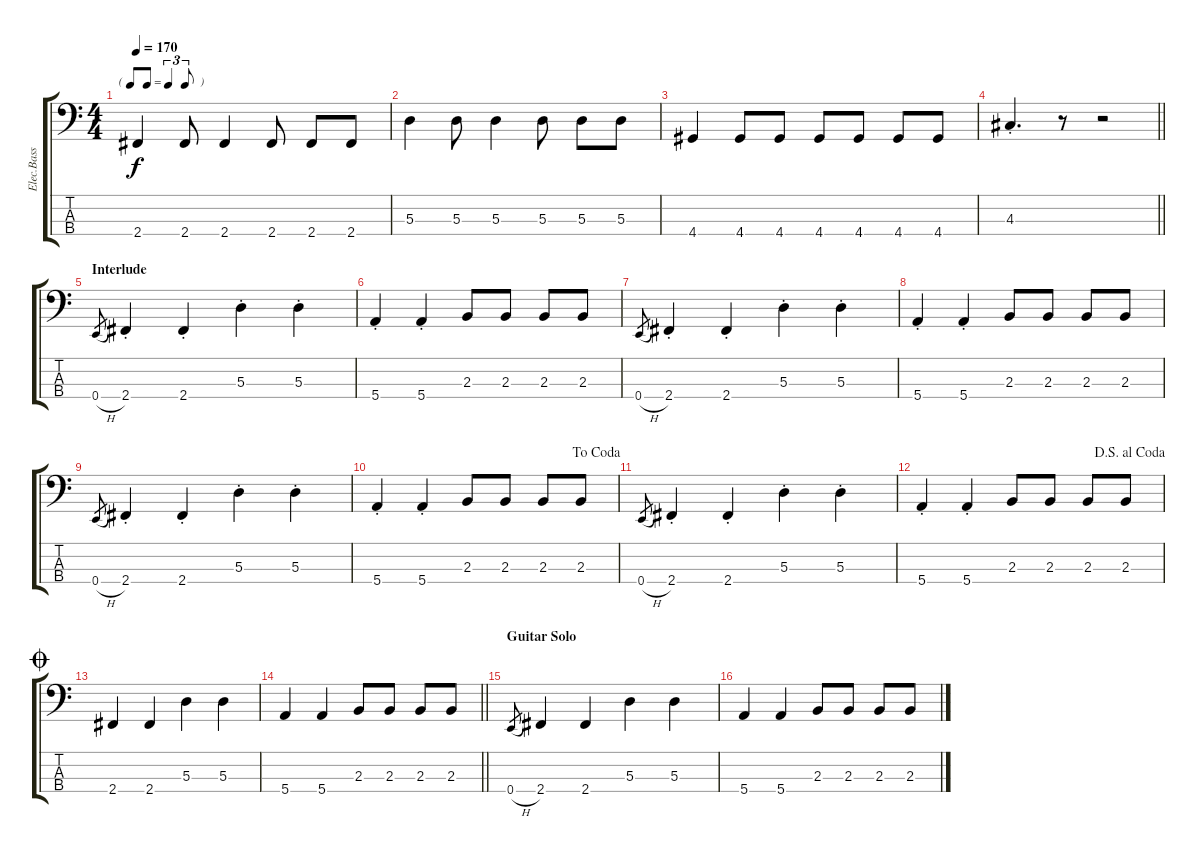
\track ("Elec.Bass" "Elec.Bass") {instrument electricbassfinger}
\staff {score tabs}
\tuning (G2 D2 A1 E1) {hide}
\ts (4 4)
\tf triplet8th
\tempo 170
\clef f4
\ks c
2.4.4{dy f} 2.4.8 2.4.4 2.4.8 2.4.8 2.4.8 |
5.3.4 5.3.8 5.3.4 5.3.8 5.3.8 5.3.8 |
4.4.4 4.4.8 4.4.8 4.4.8 4.4.8 4.4.8 4.4.8 |
\barLineRight lightlight
4.3{st}.4{d} r.8 r.2 |
\section ("" "Interlude")
0.4{h}.8{gr} 2.4{st}.4 2.4{st}.4 5.3{st}.4 5.3{st}.4 |
5.4{st}.4 5.4{st}.4 2.3.8 2.3.8 2.3.8 2.3.8 |
0.4{h}.8{gr} 2.4{st}.4 2.4{st}.4 5.3{st}.4 5.3{st}.4 |
5.4{st}.4 5.4{st}.4 2.3.8 2.3.8 2.3.8 2.3.8 |
0.4{h}.8{gr} 2.4{st}.4 2.4{st}.4 5.3{st}.4 5.3{st}.4 |
\jump dacoda
5.4{st}.4 5.4{st}.4 2.3.8 2.3.8 2.3.8 2.3.8 |
0.4{h}.8{gr} 2.4{st}.4 2.4{st}.4 5.3{st}.4 5.3{st}.4 |
\jump dalsegnoalcoda
5.4{st}.4 5.4{st}.4 2.3.8 2.3.8 2.3.8 2.3.8 |
\jump coda
2.4.4 2.4.4 5.3.4 5.3.4 |
\barLineRight lightlight
5.4.4 5.4.4 2.3.8 2.3.8 2.3.8 2.3.8 |
\section ("" "Guitar Solo")
0.4{h}.8{gr} 2.4.4 2.4.4 5.3.4 5.3.4 |
5.4.4 5.4.4 2.3.8 2.3.8 2.3.8 2.3.8
